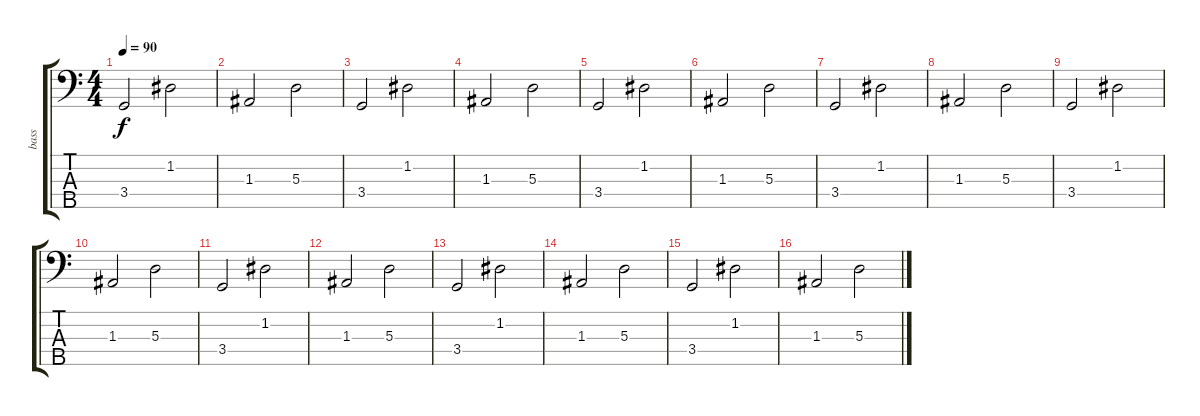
\track ("bass" "bass") {instrument electricbassfinger}
\staff {score tabs}
\tuning (G2 D2 A1 E1 Bb0) {hide}
\ts (4 4)
\tempo 90
\clef f4
\ks c
3.4.2{dy f} 1.2.2 |
1.3.2 5.3.2 |
3.4.2 1.2.2 |
1.3.2 5.3.2 |
3.4.2 1.2.2 |
1.3.2 5.3.2 |
3.4.2 1.2.2 |
1.3.2 5.3.2 |
3.4.2 1.2.2 |
1.3.2 5.3.2 |
3.4.2 1.2.2 |
1.3.2 5.3.2 |
3.4.2 1.2.2 |
1.3.2 5.3.2 |
3.4.2 1.2.2 |
1.3.2 5.3.2
